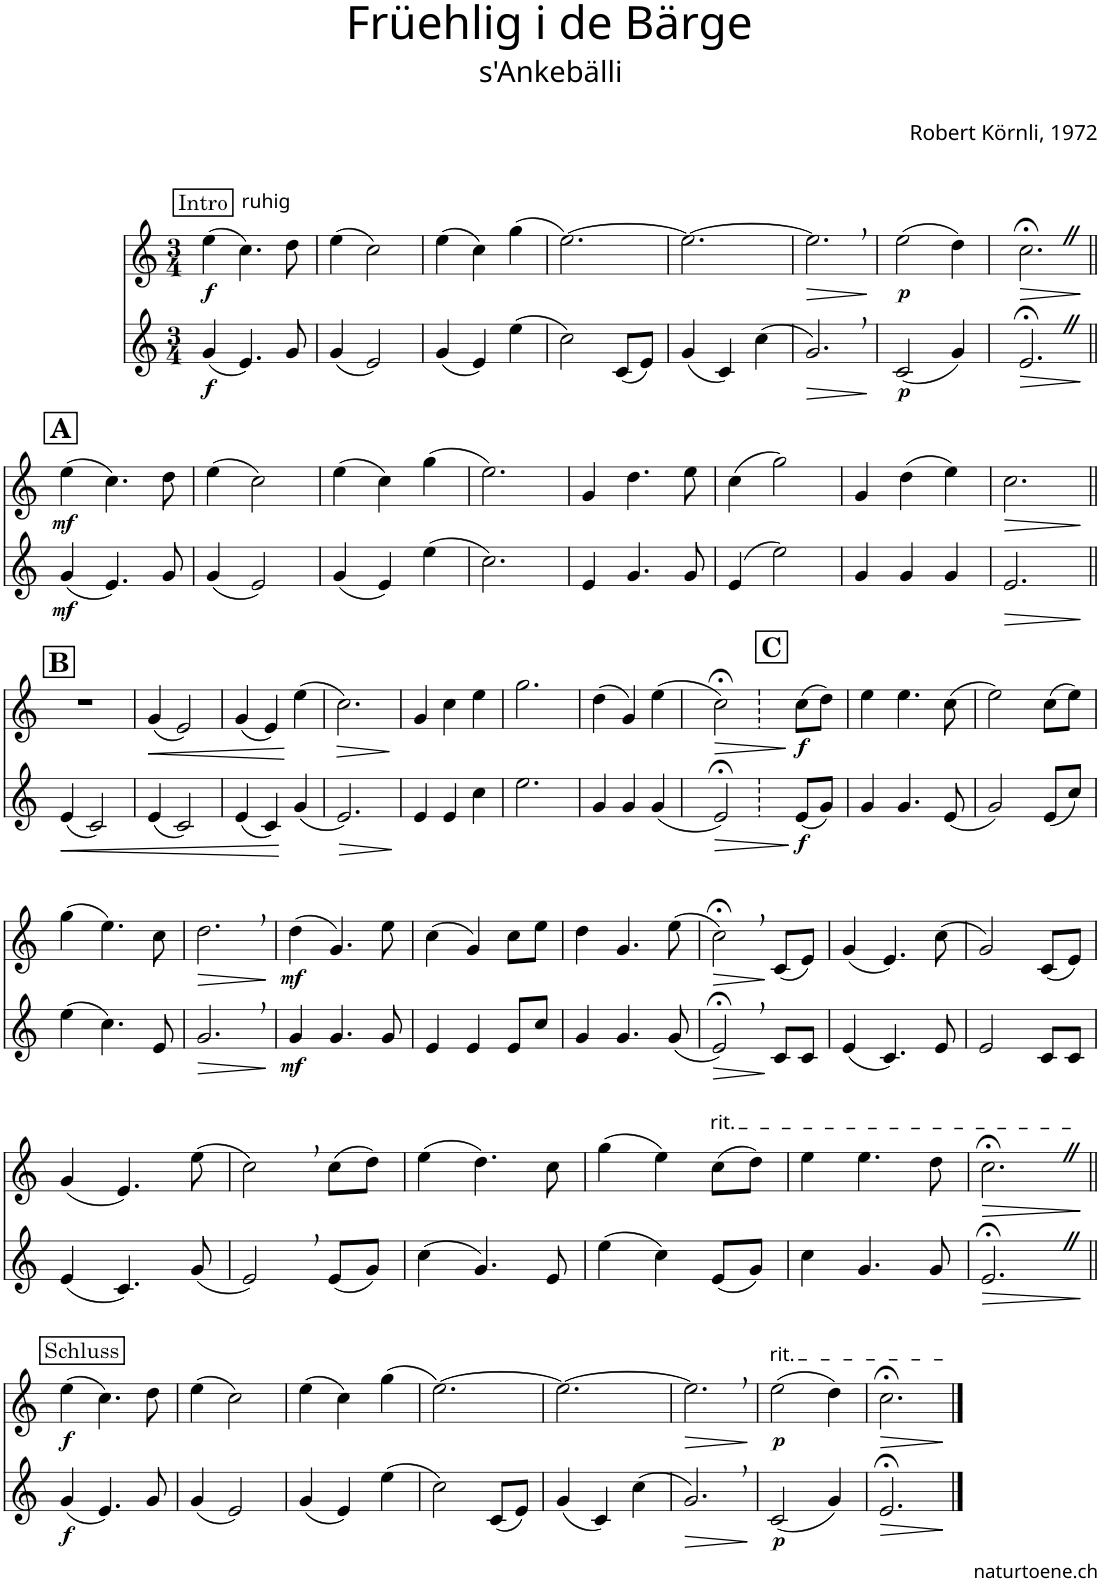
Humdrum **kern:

**kern	**dynam	**kern	**dynam
*part2	*part2	*part1	*part1
*staff2	*staff2	*staff1	*staff1
*I"Alphorn	*	*I"Alphorn	*
*clefG2	*	*clefG2	*
*Trd4c6	*	*Trd4c6	*
*k[]	*	*k[]	*
*M3/4	*	*M3/4	*
!!LO:REH:place=s1:a:cj:fs=11:t=Intro
=1	=1	=1	=1
!	!	!LO:TX:a:t=ruhig	!
!	!LO:DY:b	!	!LO:DY:b
(4g/	f	(4ee\	f
4.e/)	.	4.cc\)	.
8g/	.	8dd\	.
=2	=2	=2	=2
(4g/	.	(4ee\	.
2e/)	.	2cc\)	.
=3	=3	=3	=3
(4g/	.	(4ee\	.
4e/)	.	4cc\)	.
(4ee\	.	(4gg\	.
=4	=4	=4	=4
2cc\)	.	[2.ee\)	.
(8c/L	.	.	.
8e/J)	.	.	.
=5	=5	=5	=5
(4g/	.	2.ee\_	.
4c/)	.	.	.
(4cc\	.	.	.
=6	=6	=6	=6
!	!LO:HP:b	!	!LO:HP:b
2.g,/)	>	2.ee,\]	>
.	]	.	]
=7	=7	=7	=7
!	!LO:DY:b	!	!LO:DY:b
(2c/	p	(2ee\	p
4g/)	.	4dd\)	.
=8	=8	=8	=8
!	!LO:HP:b	!	!LO:HP:b
2.e;<Z/	>	2.cc;<Z\	>
.	]	.	]
!!LO:LB:g=z
=9||	=9||	=9||	=9||
!!LO:REH:place=s1:a:B:cj:fs=14:t=A
!	!LO:DY:b	!	!LO:DY:b
(4g/	mf	(4ee\	mf
4.e/)	.	4.cc\)	.
8g/	.	8dd\	.
=10	=10	=10	=10
(4g/	.	(4ee\	.
2e/)	.	2cc\)	.
=11	=11	=11	=11
(4g/	.	(4ee\	.
4e/)	.	4cc\)	.
(4ee\	.	(4gg\	.
=12	=12	=12	=12
2.cc\)	.	2.ee\)	.
=13	=13	=13	=13
4e/	.	4g/	.
4.g/	.	4.dd\	.
8g/	.	8ee\	.
=14	=14	=14	=14
(4e/	.	(4cc\	.
2ee\)	.	2gg\)	.
=15	=15	=15	=15
4g/	.	4g/	.
4g/	.	(4dd\	.
4g/	.	4ee\)	.
=16	=16	=16	=16
!	!LO:HP:b	!	!LO:HP:b
2.e/	>	2.cc\	>
.	]	.	]
!!LO:LB:g=z
!!LO:REH:place=s1:a:B:cj:fs=14:t=B
=17||	=17||	=17||	=17||
!	!LO:HP:b	!	!
(4e/	<	2.r	.
2c/)	.	.	.
=18	=18	=18	=18
!	!	!	!LO:HP:b
(4e/	.	(4g/	<
2c/)	.	2e/)	.
=19	=19	=19	=19
(4e/	.	(4g/	.
4c/)	.	4e/)	.
(4g/	[	(4ee\	[
=20	=20	=20	=20
!	!LO:HP:b	!	!LO:HP:b
2.e/)	>	2.cc\)	>
.	]	.	]
=21	=21	=21	=21
4e/	.	4g/	.
4e/	.	4cc\	.
4cc\	.	4ee\	.
=22	=22	=22	=22
2.ee\	.	2.gg\	.
=23	=23	=23	=23
4g/	.	(4dd\	.
4g/	.	4g/)	.
(4g/	.	(4ee\	.
=24	=24	=24	=24
!	!LO:HP:b	!	!LO:HP:b
2e;</)	>	2cc;<\)	>
.	]	.	.
!!LO:REH:place=s1:a:B:cj:fs=14:t=C
=24X1	=24X1	=24X1	=24X1
!	!LO:DY:b	!	!LO:DY:b
(8e/L	f	(8cc\L	f
8g/J)	.	8dd\J)	]
=25	=25	=25	=25
4g/	.	4ee\	.
4.g/	.	4.ee\	.
(8e/	.	(8cc\	.
=26	=26	=26	=26
2g/)	.	2ee\)	.
(8e/L	.	(8cc\L	.
8cc/J)	.	8ee\J)	.
!!LO:LB:g=z
=27	=27	=27	=27
(4ee\	.	(4gg\	.
4.cc\)	.	4.ee\)	.
8e/	.	8cc\	.
=28	=28	=28	=28
!	!LO:HP:b	!	!LO:HP:b
2.g,/	>	2.dd,\	>
.	]	.	]
=29	=29	=29	=29
!	!LO:DY:b	!	!LO:DY:b
4g/	mf	(4dd\	mf
4.g/	.	4.g/)	.
8g/	.	8ee\	.
=30	=30	=30	=30
4e/	.	(4cc\	.
4e/	.	4g/)	.
8e/L	.	8cc\L	.
8cc/J	.	8ee\J	.
=31	=31	=31	=31
4g/	.	4dd\	.
4.g/	.	4.g/	.
(8g/	.	(8ee\	.
=32	=32	=32	=32
!	!LO:HP:b	!	!LO:HP:b
2e;<,/)	>	2cc;<,\)	>
8c/L	]	(8c/L	]
8c/J	.	8e/J)	.
=33	=33	=33	=33
(4e/	.	(4g/	.
4.c/)	.	4.e/)	.
8e/	.	(8cc\	.
=34	=34	=34	=34
2e/	.	2g/)	.
8c/L	.	(8c/L	.
8c/J	.	8e/J)	.
!!LO:LB:g=z
=35	=35	=35	=35
(4e/	.	(4g/	.
4.c/)	.	4.e/)	.
(8g/	.	(8ee\	.
=36	=36	=36	=36
2e,/)	.	2cc,\)	.
(8e/L	.	(8cc\L	.
8g/J)	.	8dd\J)	.
=37	=37	=37	=37
(4cc\	.	(4ee\	.
4.g/)	.	4.dd\)	.
8e/	.	8cc\	.
=38	=38	=38	=38
(4ee\	.	(4gg\	.
4cc\)	.	4ee\)	.
!	!	!LO:TX:a:t=rit.	!
(8e/L	.	(8cc\L	.
8g/J)	.	8dd\J)	.
=39	=39	=39	=39
4cc\	.	4ee\	.
4.g/	.	4.ee\	.
8g/	.	8dd\	.
=40	=40	=40	=40
!	!LO:HP:b	!	!LO:HP:b
2.e;<Z/	>	2.cc;<Z\	>
.	]	.	]
!!LO:LB:g=z
=41||	=41||	=41||	=41||
!!LO:REH:place=s1:a:cj:fs=11:t=Schluss
!	!LO:DY:b	!	!LO:DY:b
(4g/	f	(4ee\	f
4.e/)	.	4.cc\)	.
8g/	.	8dd\	.
=42	=42	=42	=42
(4g/	.	(4ee\	.
2e/)	.	2cc\)	.
=43	=43	=43	=43
(4g/	.	(4ee\	.
4e/)	.	4cc\)	.
(4ee\	.	(4gg\	.
=44	=44	=44	=44
2cc\)	.	[2.ee\)	.
(8c/L	.	.	.
8e/J)	.	.	.
=45	=45	=45	=45
(4g/	.	2.ee\_	.
4c/)	.	.	.
(4cc\	.	.	.
=46	=46	=46	=46
!	!LO:HP:b	!	!LO:HP:b
2.g,/)	>	2.ee,\]	>
.	]	.	]
=47	=47	=47	=47
!	!	!LO:TX:a:t=rit.	!
!	!LO:DY:b	!	!LO:DY:b
(2c/	p	(2ee\	p
4g/)	.	4dd\)	.
=48	=48	=48	=48
!	!LO:HP:b	!	!LO:HP:b
2.e;</	>	2.cc;<\	>
.	]	.	]
==	==	==	==
*-	*-	*-	*-
